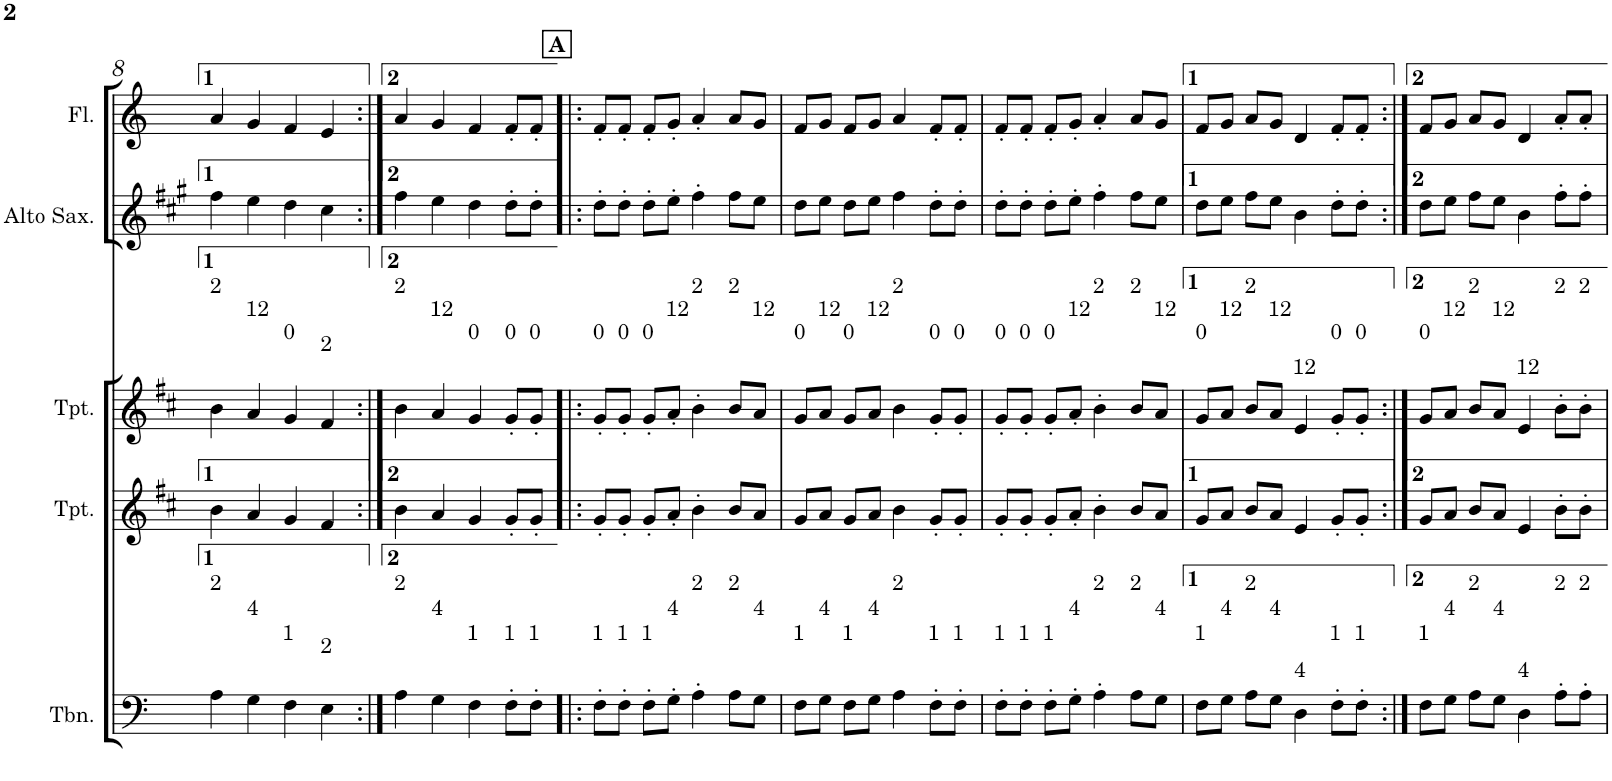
**kern	**kern	**kern	**kern	**kern
*part5	*part4	*part3	*part2	*part1
*staff5	*staff4	*staff3	*staff2	*staff1
*I"C clavF	*I"Bb	*I"Bb - Pirata	*I"Eb	*I"C clavG
!!LO:PB:g=z
*clefF4	*clefG2	*clefG2	*clefG2	*clefG2
*	*Trd1c2	*Trd1c2	*Trd5c9	*
*k[]	*k[f#c#]	*k[f#c#]	*k[f#c#g#]	*k[]
*M4/4	*M4/4	*M4/4	*M4/4	*M4/4
=8	=8	=8	=8	=8
!	!	!LO:TX:a:t=2	!	!
!LO:TX:a:t=2	!	!	!	!
4A\	4b\	4b\	4ff#\	4a/
!	!	!LO:TX:a:t=12	!	!
!LO:TX:a:t=4	!	!	!	!
4G\	4a/	4a/	4ee\	4g/
!	!	!LO:TX:a:t=0	!	!
!LO:TX:a:t=1	!	!	!	!
4F\	4g/	4g/	4dd\	4f/
!	!	!LO:TX:a:t=2	!	!
!LO:TX:a:t=2	!	!	!	!
4E\	4f#/	4f#/	4cc#\	4e/
=9:|!	=9:|!	=9:|!	=9:|!	=9:|!
!	!	!LO:TX:a:t=2	!	!
!LO:TX:a:t=2	!	!	!	!
4A\	4b\	4b\	4ff#\	4a/
!	!	!LO:TX:a:t=12	!	!
!LO:TX:a:t=4	!	!	!	!
4G\	4a/	4a/	4ee\	4g/
!	!	!LO:TX:a:t=0	!	!
!LO:TX:a:t=1	!	!	!	!
4F\	4g/	4g/	4dd\	4f/
!	!	!LO:TX:a:t=0	!	!
!LO:TX:a:t=1	!	!	!	!
8F'\L	8g'/L	8g'/L	8dd'\L	8f'/L
!	!	!LO:TX:a:t=0	!	!
!LO:TX:a:t=1	!	!	!	!
8F'\J	8g'/J	8g'/J	8dd'\J	8f'/J
!!LO:REH:place=s1:a:B:cj:t=A
=10!|:	=10!|:	=10!|:	=10!|:	=10!|:
!	!	!LO:TX:a:t=0	!	!
!LO:TX:a:t=1	!	!	!	!
8F'\L	8g'/L	8g'/L	8dd'\L	8f'/L
!	!	!LO:TX:a:t=0	!	!
!LO:TX:a:t=1	!	!	!	!
8F'\J	8g'/J	8g'/J	8dd'\J	8f'/J
!	!	!LO:TX:a:t=0	!	!
!LO:TX:a:t=1	!	!	!	!
8F'\L	8g'/L	8g'/L	8dd'\L	8f'/L
!	!	!LO:TX:a:t=12	!	!
!LO:TX:a:t=4	!	!	!	!
8G'\J	8a'/J	8a'/J	8ee'\J	8g'/J
!	!	!LO:TX:a:t=2	!	!
!LO:TX:a:t=2	!	!	!	!
4A'\	4b'\	4b'\	4ff#'\	4a'/
!	!	!LO:TX:a:t=2	!	!
!LO:TX:a:t=2	!	!	!	!
8A\L	8b/L	8b/L	8ff#\L	8a/L
!	!	!LO:TX:a:t=12	!	!
!LO:TX:a:t=4	!	!	!	!
8G\J	8a/J	8a/J	8ee\J	8g/J
=11	=11	=11	=11	=11
!	!	!LO:TX:a:t=0	!	!
!LO:TX:a:t=1	!	!	!	!
8F\L	8g/L	8g/L	8dd\L	8f/L
!	!	!LO:TX:a:t=12	!	!
!LO:TX:a:t=4	!	!	!	!
8G\J	8a/J	8a/J	8ee\J	8g/J
!	!	!LO:TX:a:t=0	!	!
!LO:TX:a:t=1	!	!	!	!
8F\L	8g/L	8g/L	8dd\L	8f/L
!	!	!LO:TX:a:t=12	!	!
!LO:TX:a:t=4	!	!	!	!
8G\J	8a/J	8a/J	8ee\J	8g/J
!	!	!LO:TX:a:t=2	!	!
!LO:TX:a:t=2	!	!	!	!
4A\	4b\	4b\	4ff#\	4a/
!	!	!LO:TX:a:t=0	!	!
!LO:TX:a:t=1	!	!	!	!
8F'\L	8g'/L	8g'/L	8dd'\L	8f'/L
!	!	!LO:TX:a:t=0	!	!
!LO:TX:a:t=1	!	!	!	!
8F'\J	8g'/J	8g'/J	8dd'\J	8f'/J
=12	=12	=12	=12	=12
!	!	!LO:TX:a:t=0	!	!
!LO:TX:a:t=1	!	!	!	!
8F'\L	8g'/L	8g'/L	8dd'\L	8f'/L
!	!	!LO:TX:a:t=0	!	!
!LO:TX:a:t=1	!	!	!	!
8F'\J	8g'/J	8g'/J	8dd'\J	8f'/J
!	!	!LO:TX:a:t=0	!	!
!LO:TX:a:t=1	!	!	!	!
8F'\L	8g'/L	8g'/L	8dd'\L	8f'/L
!	!	!LO:TX:a:t=12	!	!
!LO:TX:a:t=4	!	!	!	!
8G'\J	8a'/J	8a'/J	8ee'\J	8g'/J
!	!	!LO:TX:a:t=2	!	!
!LO:TX:a:t=2	!	!	!	!
4A'\	4b'\	4b'\	4ff#'\	4a'/
!	!	!LO:TX:a:t=2	!	!
!LO:TX:a:t=2	!	!	!	!
8A\L	8b/L	8b/L	8ff#\L	8a/L
!	!	!LO:TX:a:t=12	!	!
!LO:TX:a:t=4	!	!	!	!
8G\J	8a/J	8a/J	8ee\J	8g/J
=13	=13	=13	=13	=13
!	!	!LO:TX:a:t=0	!	!
!LO:TX:a:t=1	!	!	!	!
8F\L	8g/L	8g/L	8dd\L	8f/L
!	!	!LO:TX:a:t=12	!	!
!LO:TX:a:t=4	!	!	!	!
8G\J	8a/J	8a/J	8ee\J	8g/J
!	!	!LO:TX:a:t=2	!	!
!LO:TX:a:t=2	!	!	!	!
8A\L	8b/L	8b/L	8ff#\L	8a/L
!	!	!LO:TX:a:t=12	!	!
!LO:TX:a:t=4	!	!	!	!
8G\J	8a/J	8a/J	8ee\J	8g/J
!	!	!LO:TX:a:t=12	!	!
!LO:TX:a:t=4	!	!	!	!
4D\	4e/	4e/	4b\	4d/
!	!	!LO:TX:a:t=0	!	!
!LO:TX:a:t=1	!	!	!	!
8F'\L	8g'/L	8g'/L	8dd'\L	8f'/L
!	!	!LO:TX:a:t=0	!	!
!LO:TX:a:t=1	!	!	!	!
8F'\J	8g'/J	8g'/J	8dd'\J	8f'/J
=14:|!	=14:|!	=14:|!	=14:|!	=14:|!
!	!	!LO:TX:a:t=0	!	!
!LO:TX:a:t=1	!	!	!	!
8F\L	8g/L	8g/L	8dd\L	8f/L
!	!	!LO:TX:a:t=12	!	!
!LO:TX:a:t=4	!	!	!	!
8G\J	8a/J	8a/J	8ee\J	8g/J
!	!	!LO:TX:a:t=2	!	!
!LO:TX:a:t=2	!	!	!	!
8A\L	8b/L	8b/L	8ff#\L	8a/L
!	!	!LO:TX:a:t=12	!	!
!LO:TX:a:t=4	!	!	!	!
8G\J	8a/J	8a/J	8ee\J	8g/J
!	!	!LO:TX:a:t=12	!	!
!LO:TX:a:t=4	!	!	!	!
4D\	4e/	4e/	4b\	4d/
!	!	!LO:TX:a:t=2	!	!
!LO:TX:a:t=2	!	!	!	!
8A'\L	8b'\L	8b'\L	8ff#'\L	8a'/L
!	!	!LO:TX:a:t=2	!	!
!LO:TX:a:t=2	!	!	!	!
8A'\J	8b'\J	8b'\J	8ff#'\J	8a'/J
=	=	=	=	=
*-	*-	*-	*-	*-
